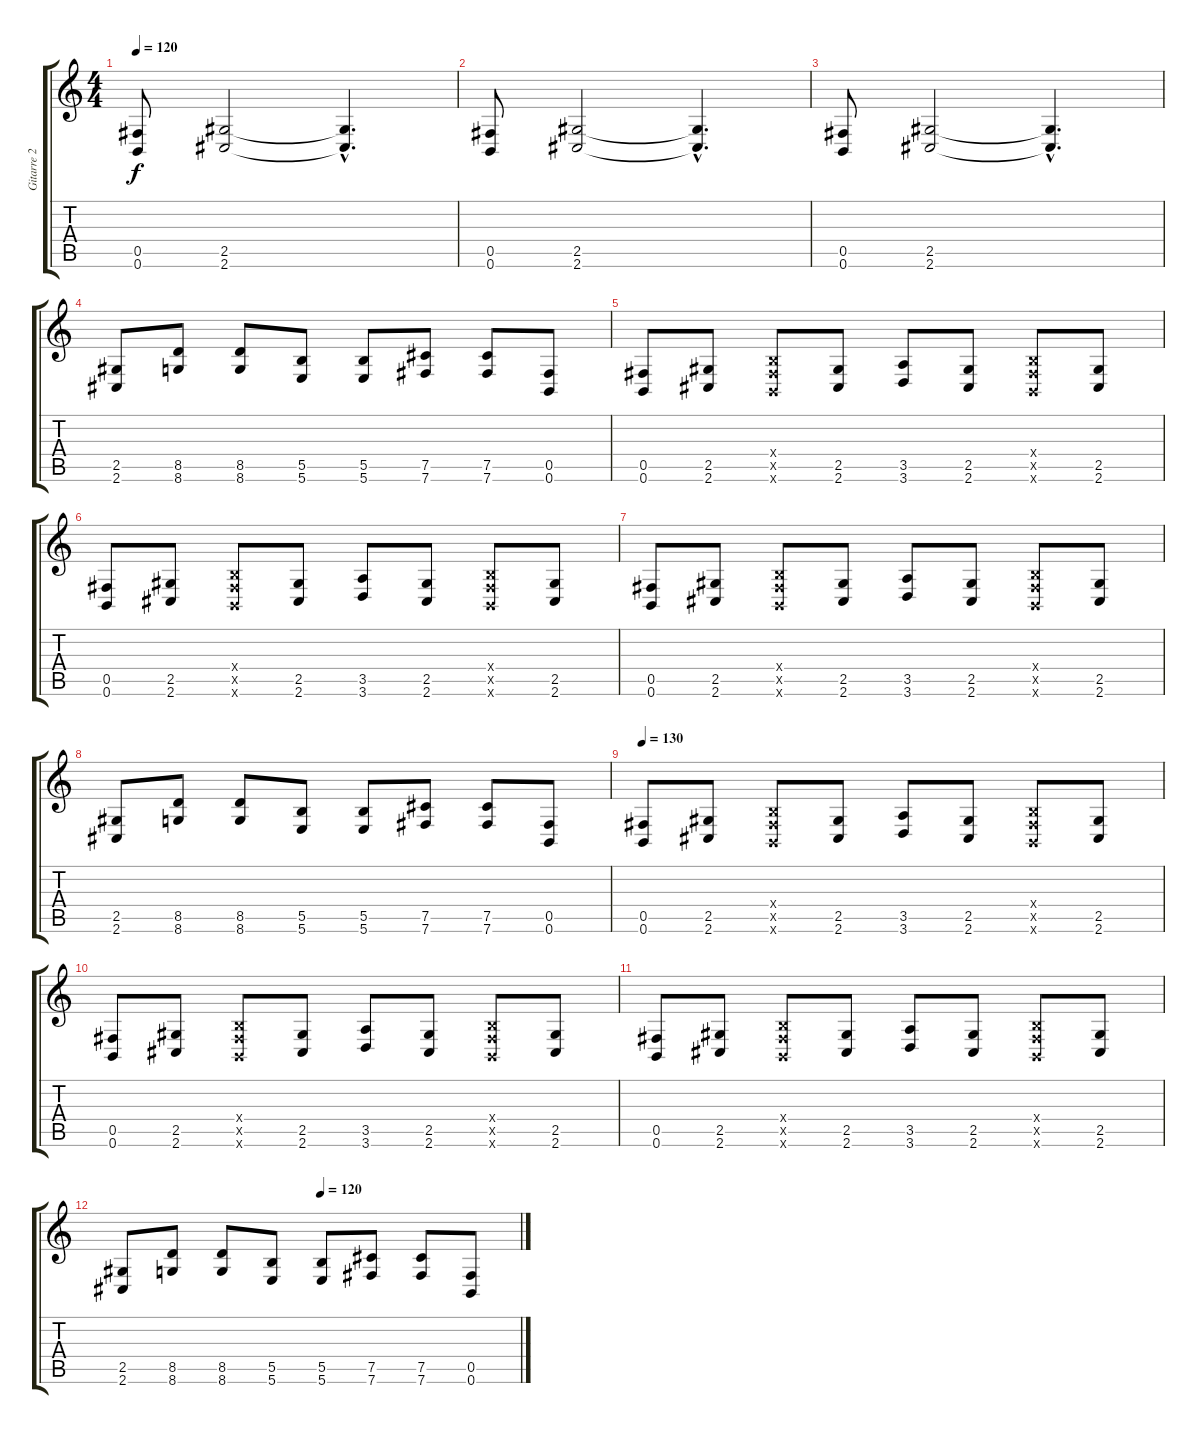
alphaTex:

\track ("Gitarre 2" "Gitarre 2") {instrument distortionguitar}
\staff {score tabs}
\tuning (Db4 Ab3 E3 B2 Gb2 B1) {hide}
\ts (4 4)
\tempo 120
\clef g2
\ks c
(0.5 0.6).8{dy f} (2.5 2.6).2 (2.5{hac t} 2.6{hac t}).4{d} |
(0.5 0.6).8 (2.5 2.6).2 (2.5{hac t} 2.6{hac t}).4{d} |
(0.5 0.6).8 (2.5 2.6).2 (2.5{hac t} 2.6{hac t}).4{d} |
(2.5 2.6).8 (8.5 8.6).8 (8.5 8.6).8 (5.5 5.6).8 (5.5 5.6).8 (7.5 7.6).8 (7.5 7.6).8 (0.5 0.6).8 |
(0.5 0.6).8 (2.5 2.6).8 (0.4{x} 0.5{x} 0.6{x}).8 (2.5 2.6).8 (3.5 3.6).8 (2.5 2.6).8 (0.4{x} 0.5{x} 0.6{x}).8 (2.5 2.6).8 |
(0.5 0.6).8 (2.5 2.6).8 (0.4{x} 0.5{x} 0.6{x}).8 (2.5 2.6).8 (3.5 3.6).8 (2.5 2.6).8 (0.4{x} 0.5{x} 0.6{x}).8 (2.5 2.6).8 |
(0.5 0.6).8 (2.5 2.6).8 (0.4{x} 0.5{x} 0.6{x}).8 (2.5 2.6).8 (3.5 3.6).8 (2.5 2.6).8 (0.4{x} 0.5{x} 0.6{x}).8 (2.5 2.6).8 |
(2.5 2.6).8 (8.5 8.6).8 (8.5 8.6).8 (5.5 5.6).8 (5.5 5.6).8 (7.5 7.6).8 (7.5 7.6).8 (0.5 0.6).8 |
\tempo 130
(0.5 0.6).8 (2.5 2.6).8 (0.4{x} 0.5{x} 0.6{x}).8 (2.5 2.6).8 (3.5 3.6).8 (2.5 2.6).8 (0.4{x} 0.5{x} 0.6{x}).8 (2.5 2.6).8 |
(0.5 0.6).8 (2.5 2.6).8 (0.4{x} 0.5{x} 0.6{x}).8 (2.5 2.6).8 (3.5 3.6).8 (2.5 2.6).8 (0.4{x} 0.5{x} 0.6{x}).8 (2.5 2.6).8 |
(0.5 0.6).8 (2.5 2.6).8 (0.4{x} 0.5{x} 0.6{x}).8 (2.5 2.6).8 (3.5 3.6).8 (2.5 2.6).8 (0.4{x} 0.5{x} 0.6{x}).8 (2.5 2.6).8 |
\tempo (120 0.5)
(2.5 2.6).8 (8.5 8.6).8 (8.5 8.6).8 (5.5 5.6).8 (5.5 5.6).8 (7.5 7.6).8 (7.5 7.6).8 (0.5 0.6).8
